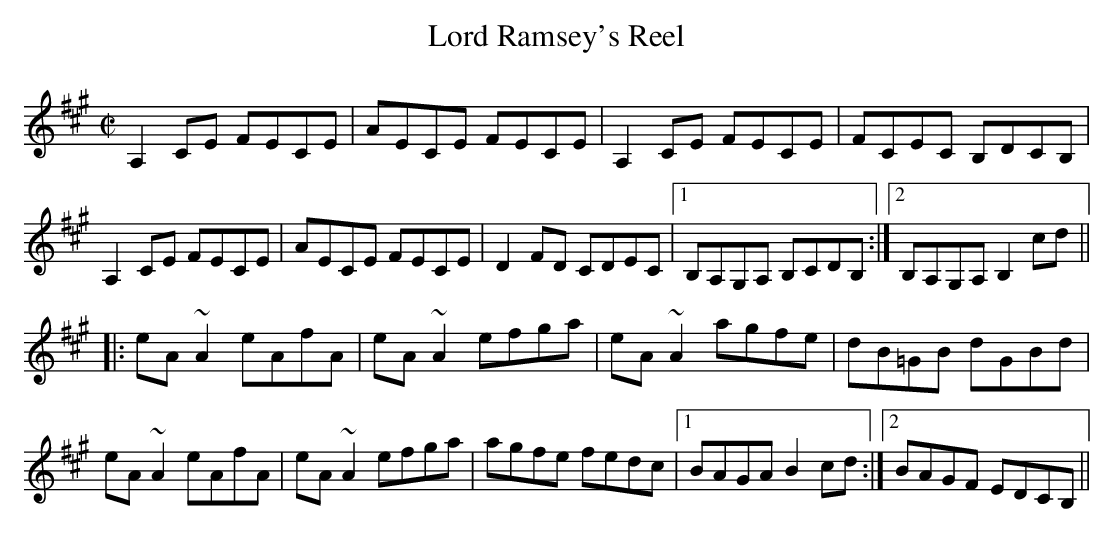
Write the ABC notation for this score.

X:1
T:Lord Ramsey's Reel
M:C|
L:1/8
K:A
A,2CE FECE | AECE FECE | A,2CE FECE | FCEC B,DCB, |
A,2CE FECE | AECE FECE | D2FD CDEC |1 B,A,G,A, B,CDB, :|2 B,A,G,A, B,2cd ||
|: eA~A2 eAfA | eA~A2 efga | eA~A2 agfe | dB=GB dGBd |
eA~A2 eAfA |eA~A2 efga | agfe fedc |1 BAGA B2cd :|2 BAGF EDCB, ||
